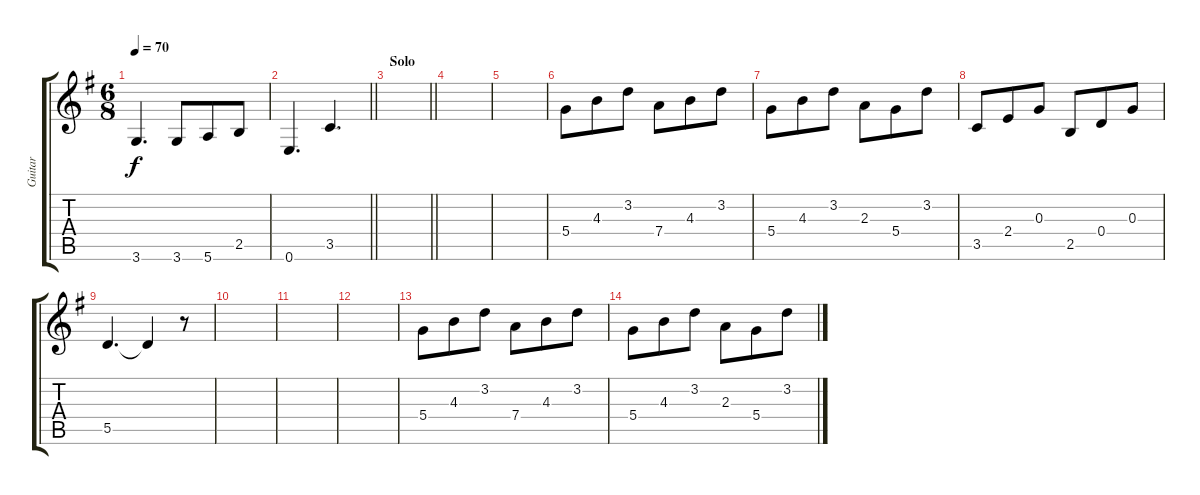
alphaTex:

\track ("Guitar" "Guitar") {instrument overdrivenguitar}
\staff {score tabs}
\tuning (E4 B3 G3 D3 A2 E2) {hide}
\ts (6 8)
\tempo 70
\clef g2
\ks g
3.6.4{d dy f} 3.6.8 5.6.8 2.5.8 |
\barLineRight lightlight
0.6.4{d} 3.5.4{d} |
\section ("" "Solo")
\barLineRight lightlight
|
\section ("" "")
|
|
5.4.8 4.3.8 3.2.8 7.4.8 4.3.8 3.2.8 |
5.4.8 4.3.8 3.2.8 2.3.8 5.4.8 3.2.8 |
3.5.8 2.4.8 0.3.8 2.5.8 0.4.8 0.3.8 |
5.5.4{d} 5.5{t}.4 r.8 |
|
|
|
5.4.8 4.3.8 3.2.8 7.4.8 4.3.8 3.2.8 |
5.4.8 4.3.8 3.2.8 2.3.8 5.4.8 3.2.8
